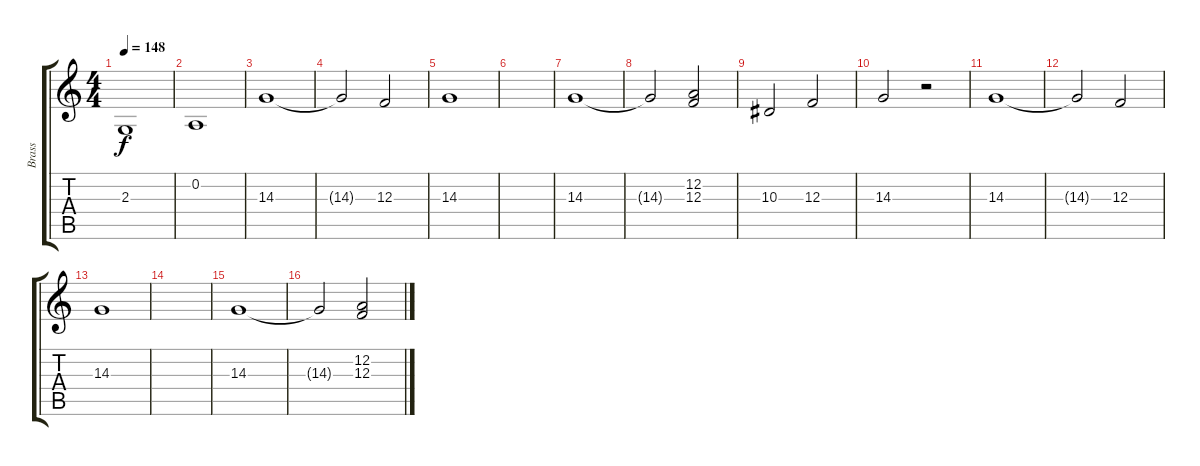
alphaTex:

\track ("Brass" "Brass") {instrument frenchhorn}
\staff {score tabs}
\tuning (D4 A3 F3 C3 G2 D2) {hide}
\ts (4 4)
\tempo 148
\clef g2
\ks c
2.3.1{dy f volume 16} |
0.2.1 |
14.3.1{volume 15} |
14.3{t}.2 12.3.2 |
14.3.1 |
|
14.3.1 |
14.3{t}.2 (12.2 12.3).2 |
10.3.2 12.3.2 |
14.3.2 r.2 |
14.3.1 |
14.3{t}.2 12.3.2 |
14.3.1 |
|
14.3.1 |
14.3{t}.2 (12.2 12.3).2
